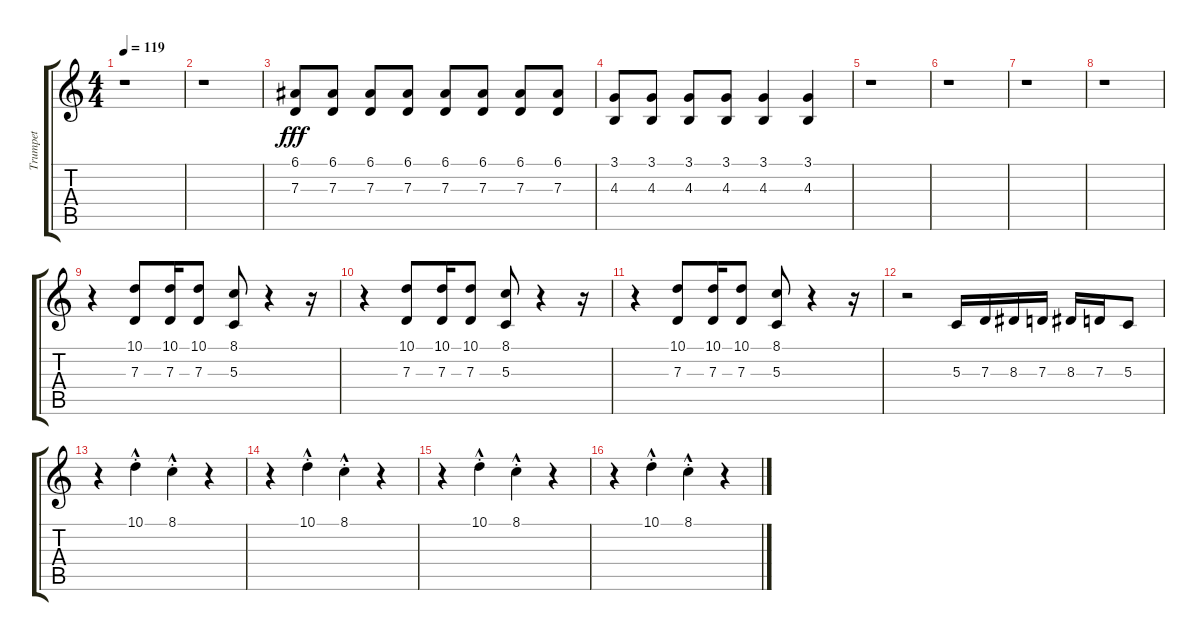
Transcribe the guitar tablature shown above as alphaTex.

\track ("Trumpet" "Trumpet") {instrument trumpet}
\staff {score tabs}
\tuning (E4 B3 G3 D3 A2 E2) {hide}
\ts (4 4)
\tempo 119
\clef g2
\ks c
r.1{dy fff} |
r.1 |
(6.1 7.3).8 (6.1 7.3).8 (6.1 7.3).8 (6.1 7.3).8 (6.1 7.3).8 (6.1 7.3).8 (6.1 7.3).8 (6.1 7.3).8 |
(3.1 4.3).8 (3.1 4.3).8 (3.1 4.3).8 (3.1 4.3).8 (3.1 4.3).4 (3.1 4.3).4 |
r.1 |
r.1 |
r.1 |
r.1 |
r.4 (10.1 7.3).8 (10.1 7.3).16 (10.1 7.3).8 (8.1 5.3).8 r.4 r.16 |
r.4 (10.1 7.3).8 (10.1 7.3).16 (10.1 7.3).8 (8.1 5.3).8 r.4 r.16 |
r.4 (10.1 7.3).8 (10.1 7.3).16 (10.1 7.3).8 (8.1 5.3).8 r.4 r.16 |
r.2 5.3.16 7.3.16 8.3.16 7.3.16 8.3.16 7.3.16 5.3.8 |
r.4 10.1{hac st}.4 8.1{hac st}.4 r.4 |
r.4 10.1{hac st}.4 8.1{hac st}.4 r.4 |
r.4 10.1{hac st}.4 8.1{hac st}.4 r.4 |
r.4 10.1{hac st}.4 8.1{hac st}.4 r.4
